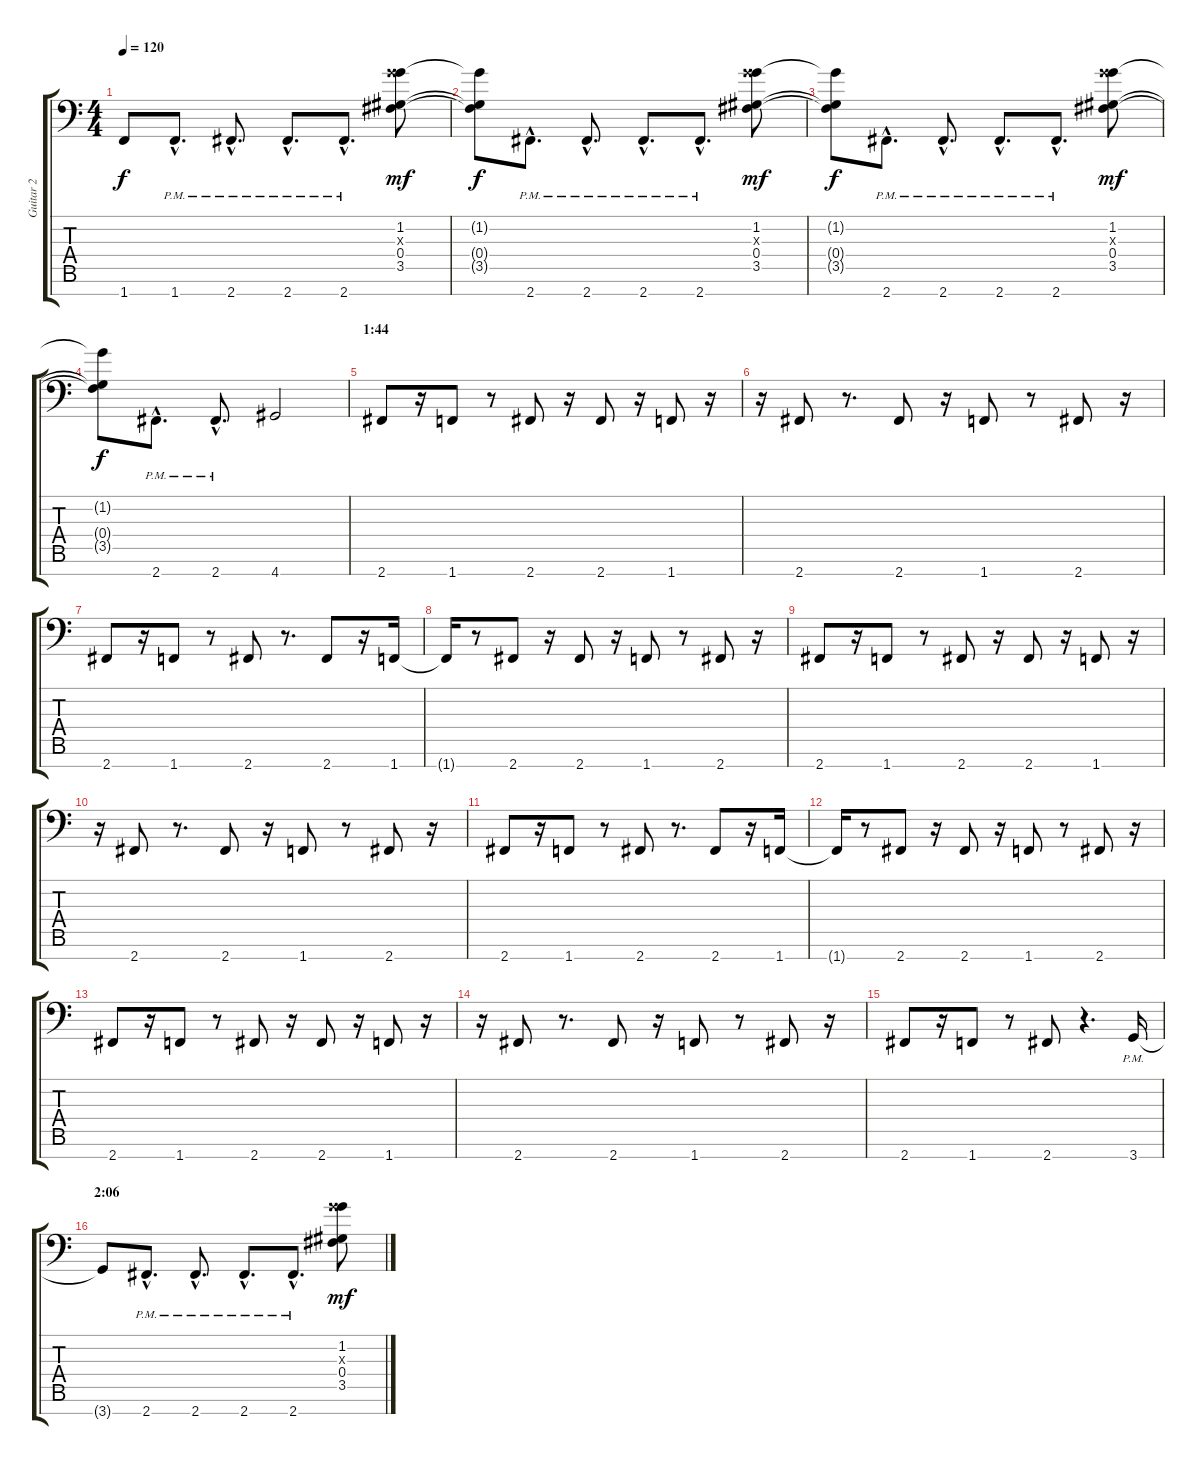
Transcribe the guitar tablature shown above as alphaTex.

\track ("Guitar 2" "Guitar 2") {instrument distortionguitar}
\staff {score tabs}
\tuning (Bb3 Gb3 Db3 Ab2 Eb2 Bb1 E1) {hide}
\ts (4 4)
\tempo 120
\clef f4
\ks c
1.7{t}.8{dy f} 1.7{hac pm}.8{d} 2.7{hac pm}.8{d} 2.7{hac pm}.8{d} 2.7{hac pm}.8{d} (1.2 6.3{x} 0.4 3.5).8{dy mf} |
(1.2{t} 0.4{t} 3.5{t}).8{dy f} 2.7{hac pm}.8{d} 2.7{hac pm}.8{d} 2.7{hac pm}.8{d} 2.7{hac pm}.8{d} (1.2 6.3{x} 0.4 3.5).8{dy mf} |
(1.2{t} 0.4{t} 3.5{t}).8{dy f} 2.7{hac pm}.8{d} 2.7{hac pm}.8{d} 2.7{hac pm}.8{d} 2.7{hac pm}.8{d} (1.2 6.3{x} 0.4 3.5).8{dy mf} |
(1.2{t} 0.4{t} 3.5{t}).8{dy f} 2.7{hac pm}.8{d} 2.7{hac pm}.8{d} 4.7.2 |
\section ("" "1:44")
2.7.8 r.16 1.7.8 r.8 2.7.8 r.16 2.7.8 r.16 1.7.8 r.16 |
r.16 2.7.8 r.8{d} 2.7.8 r.16 1.7.8 r.8 2.7.8 r.16 |
2.7.8 r.16 1.7.8 r.8 2.7.8 r.8{d} 2.7.8 r.16 1.7.16 |
1.7{t}.16 r.8 2.7.8 r.16 2.7.8 r.16 1.7.8 r.8 2.7.8 r.16 |
2.7.8 r.16 1.7.8 r.8 2.7.8 r.16 2.7.8 r.16 1.7.8 r.16 |
r.16 2.7.8 r.8{d} 2.7.8 r.16 1.7.8 r.8 2.7.8 r.16 |
2.7.8 r.16 1.7.8 r.8 2.7.8 r.8{d} 2.7.8 r.16 1.7.16 |
1.7{t}.16 r.8 2.7.8 r.16 2.7.8 r.16 1.7.8 r.8 2.7.8 r.16 |
2.7.8 r.16 1.7.8 r.8 2.7.8 r.16 2.7.8 r.16 1.7.8 r.16 |
r.16 2.7.8 r.8{d} 2.7.8 r.16 1.7.8 r.8 2.7.8 r.16 |
2.7.8 r.16 1.7.8 r.8 2.7.8 r.4{d} 3.7{pm}.16 |
\section ("" "2:06")
3.7{t}.8 2.7{hac pm}.8{d} 2.7{hac pm}.8{d} 2.7{hac pm}.8{d} 2.7{hac pm}.8{d} (1.2 6.3{x} 0.4 3.5).8{dy mf}
